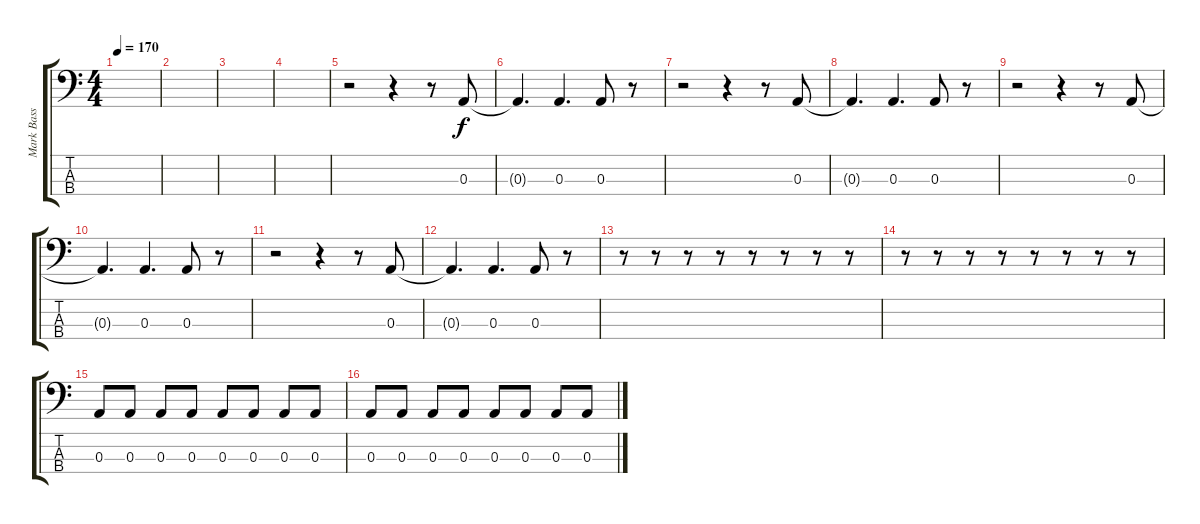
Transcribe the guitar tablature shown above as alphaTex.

\track ("Mark Bass" "Mark Bass") {instrument electricbassfinger}
\staff {score tabs}
\tuning (G2 D2 A1 E1) {hide}
\ts (4 4)
\tempo 170
\clef f4
\ks c
|
|
|
|
r.2 r.4 r.8 0.3.8 |
0.3{t}.4{d} 0.3.4{d} 0.3.8 r.8 |
r.2 r.4 r.8 0.3.8 |
0.3{t}.4{d} 0.3.4{d} 0.3.8 r.8 |
r.2 r.4 r.8 0.3.8 |
0.3{t}.4{d} 0.3.4{d} 0.3.8 r.8 |
r.2 r.4 r.8 0.3.8 |
0.3{t}.4{d} 0.3.4{d} 0.3.8 r.8 |
r.8 r.8 r.8 r.8 r.8 r.8 r.8 r.8 |
r.8 r.8 r.8 r.8 r.8 r.8 r.8 r.8 |
0.3.8 0.3.8 0.3.8 0.3.8 0.3.8 0.3.8 0.3.8 0.3.8 |
0.3.8 0.3.8 0.3.8 0.3.8 0.3.8 0.3.8 0.3.8 0.3.8
